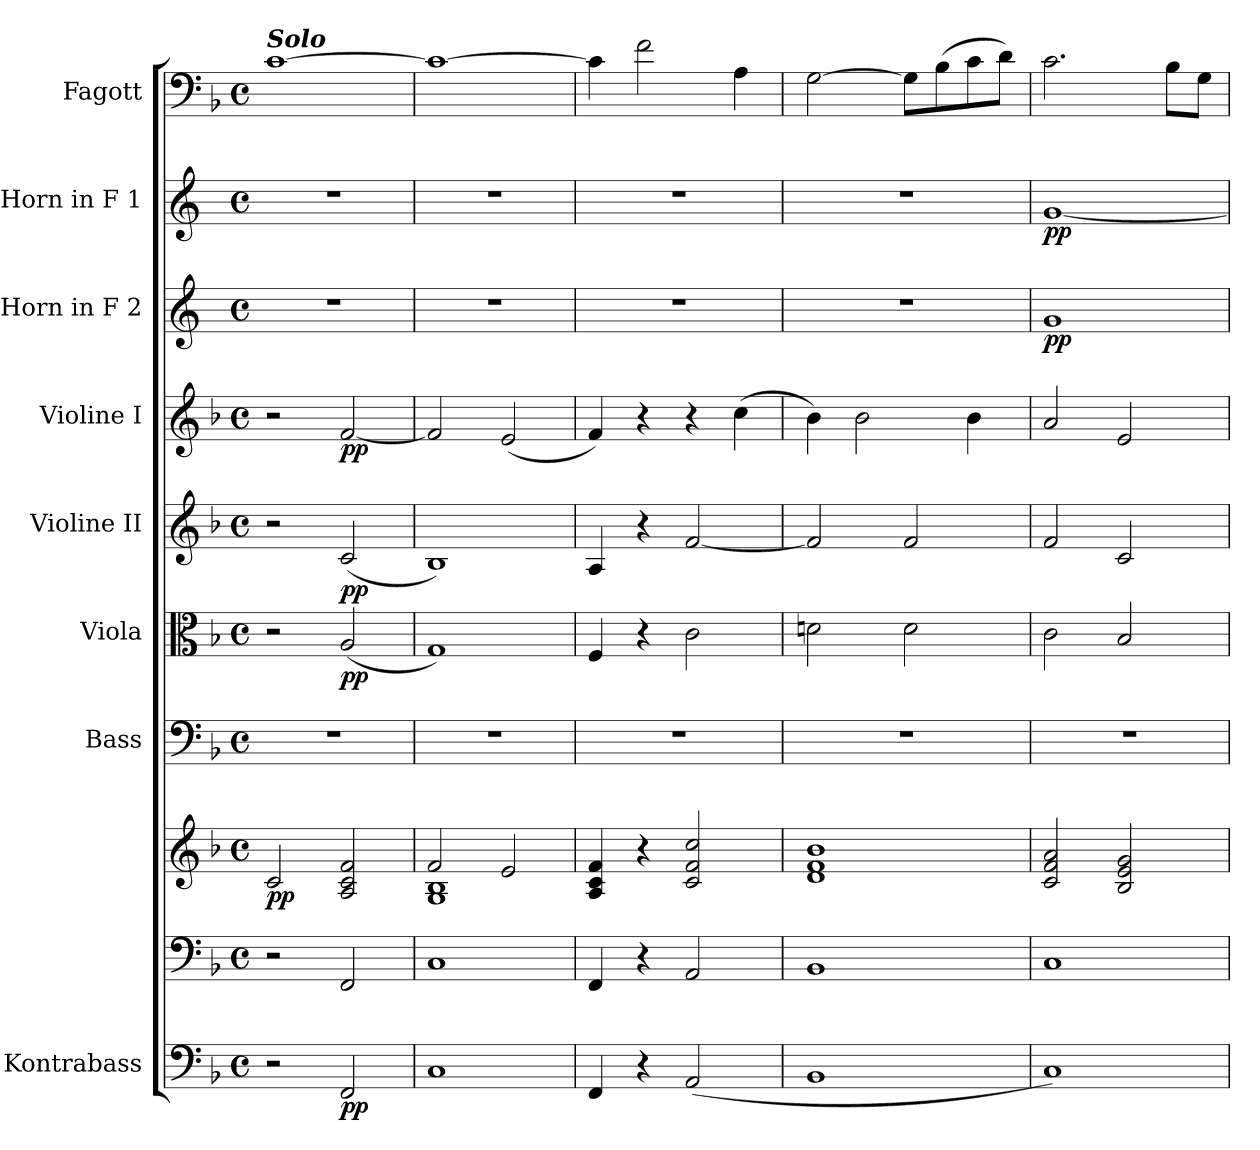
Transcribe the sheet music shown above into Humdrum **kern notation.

**kern	**dynam	**kern	**kern	**dynam	**kern	**kern	**dynam	**kern	**dynam	**kern	**dynam	**kern	**dynam	**kern	**dynam	**kern
*part9	*part9	*part8	*part8	*part8	*part7	*part6	*part6	*part5	*part5	*part4	*part4	*part3	*part3	*part2	*part2	*part1
*staff10	*staff10	*staff9	*staff8	*staff8/9	*staff7	*staff6	*staff6	*staff5	*staff5	*staff4	*staff4	*staff3	*staff3	*staff2	*staff2	*staff1
*I"Kontrabass	*	*	*	*	*I"Bass	*I"Viola	*	*I"Violine II	*	*I"Violine I	*	*I"Horn in F 2	*	*I"Horn in F 1	*	*I"Fagott
*I'Kb.	*	*	*	*	*I'B.	*I'Vla.	*	*I'Vl. II	*	*I'Vl. I	*	*	*	*	*	*I'Fg.
*clefF4	*	*clefF4	*clefG2	*	*clefF4	*clefC3	*	*clefG2	*	*clefG2	*	*clefG2	*	*clefG2	*	*clefF4
*ITrd7c12	*	*	*	*	*	*	*	*	*	*	*	*ITrd4c7	*	*ITrd4c7	*	*
*k[b-]	*	*k[b-]	*k[b-]	*	*k[b-]	*k[b-]	*	*k[b-]	*	*k[b-]	*	*k[b-]	*	*k[b-]	*	*k[b-]
*F:	*	*F:	*F:	*	*F:	*F:	*	*F:	*	*F:	*	*F:	*	*F:	*	*F:
*M4/4	*	*M4/4	*M4/4	*	*M4/4	*M4/4	*	*M4/4	*	*M4/4	*	*M4/4	*	*M4/4	*	*M4/4
*met(c)	*	*met(c)	*met(c)	*	*met(c)	*met(c)	*	*met(c)	*	*met(c)	*	*met(c)	*	*met(c)	*	*met(c)
=1	=1	=1	=1	=1	=1	=1	=1	=1	=1	=1	=1	=1	=1	=1	=1	=1
!	!	!	!	!	!	!	!	!	!	!	!	!	!	!	!	!LO:TX:a:Bi:t=Solo
!	!	!	!	!LO:DY:b	!	!	!	!	!	!	!	!	!	!	!	!
2r	.	2r	2c/	pp	1r	2r	.	2r	.	2r	.	1r	.	1r	.	[1c
!	!LO:DY:b	!	!	!	!	!	!LO:DY:b	!	!LO:DY:b	!	!LO:DY:b	!	!	!	!	!
2FFF/	pp	2FF/	2A/ 2c/ 2f/	.	.	(<2A/	pp	(<2c/	pp	[2f/	pp	.	.	.	.	.
=2	=2	=2	=2	=2	=2	=2	=2	=2	=2	=2	=2	=2	=2	=2	=2	=2
*	*	*	*^	*	*	*	*	*	*	*	*	*	*	*	*	*
1CC	.	1C	2f/	1G 1B-	.	1r	1G)	.	1B-)	.	2f/]	.	1r	.	1r	.	1c_
.	.	.	2e/	.	.	.	.	.	.	.	(<2e/	.	.	.	.	.	.
*	*	*	*v	*v	*	*	*	*	*	*	*	*	*	*	*	*	*
=3	=3	=3	=3	=3	=3	=3	=3	=3	=3	=3	=3	=3	=3	=3	=3	=3
4FFF/	.	4FF/	4A/ 4c/ 4f/	.	1r	4F/	.	4A/	.	4f/)	.	1r	.	1r	.	4c\]
4r	.	4r	4r	.	.	4r	.	4r	.	4r	.	.	.	.	.	2f\
(<2AAA/	.	2AA/	2c/ 2f/ 2cc/	.	.	2c\	.	[2f/	.	4r	.	.	.	.	.	.
.	.	.	.	.	.	.	.	.	.	(>4cc\	.	.	.	.	.	4A\
=4	=4	=4	=4	=4	=4	=4	=4	=4	=4	=4	=4	=4	=4	=4	=4	=4
1BBB-	.	1BB-	1d 1f 1b-	.	1r	2dn\	.	2f/]	.	4b-\)	.	1r	.	1r	.	[2G\
.	.	.	.	.	.	.	.	.	.	2b-\	.	.	.	.	.	.
.	.	.	.	.	.	2d\	.	2f/	.	.	.	.	.	.	.	8G\L]
.	.	.	.	.	.	.	.	.	.	.	.	.	.	.	.	(>8B-\
.	.	.	.	.	.	.	.	.	.	4b-\	.	.	.	.	.	8c\
.	.	.	.	.	.	.	.	.	.	.	.	.	.	.	.	8d\J)
=5	=5	=5	=5	=5	=5	=5	=5	=5	=5	=5	=5	=5	=5	=5	=5	=5
!	!	!	!	!	!	!	!	!	!	!	!	!	!LO:DY:b	!	!LO:DY:b	!
1CC)	.	1C	2c/ 2f/ 2a/	.	1r	2c\	.	2f/	.	2a/	.	1c	pp	[1c	pp	2.c\
.	.	.	2B-/ 2e/ 2g/	.	.	2B-/	.	2c/	.	2e/	.	.	.	.	.	.
.	.	.	.	.	.	.	.	.	.	.	.	.	.	.	.	8B-\L
.	.	.	.	.	.	.	.	.	.	.	.	.	.	.	.	8G\J
=	=	=	=	=	=	=	=	=	=	=	=	=	=	=	=	=
*-	*-	*-	*-	*-	*-	*-	*-	*-	*-	*-	*-	*-	*-	*-	*-	*-
